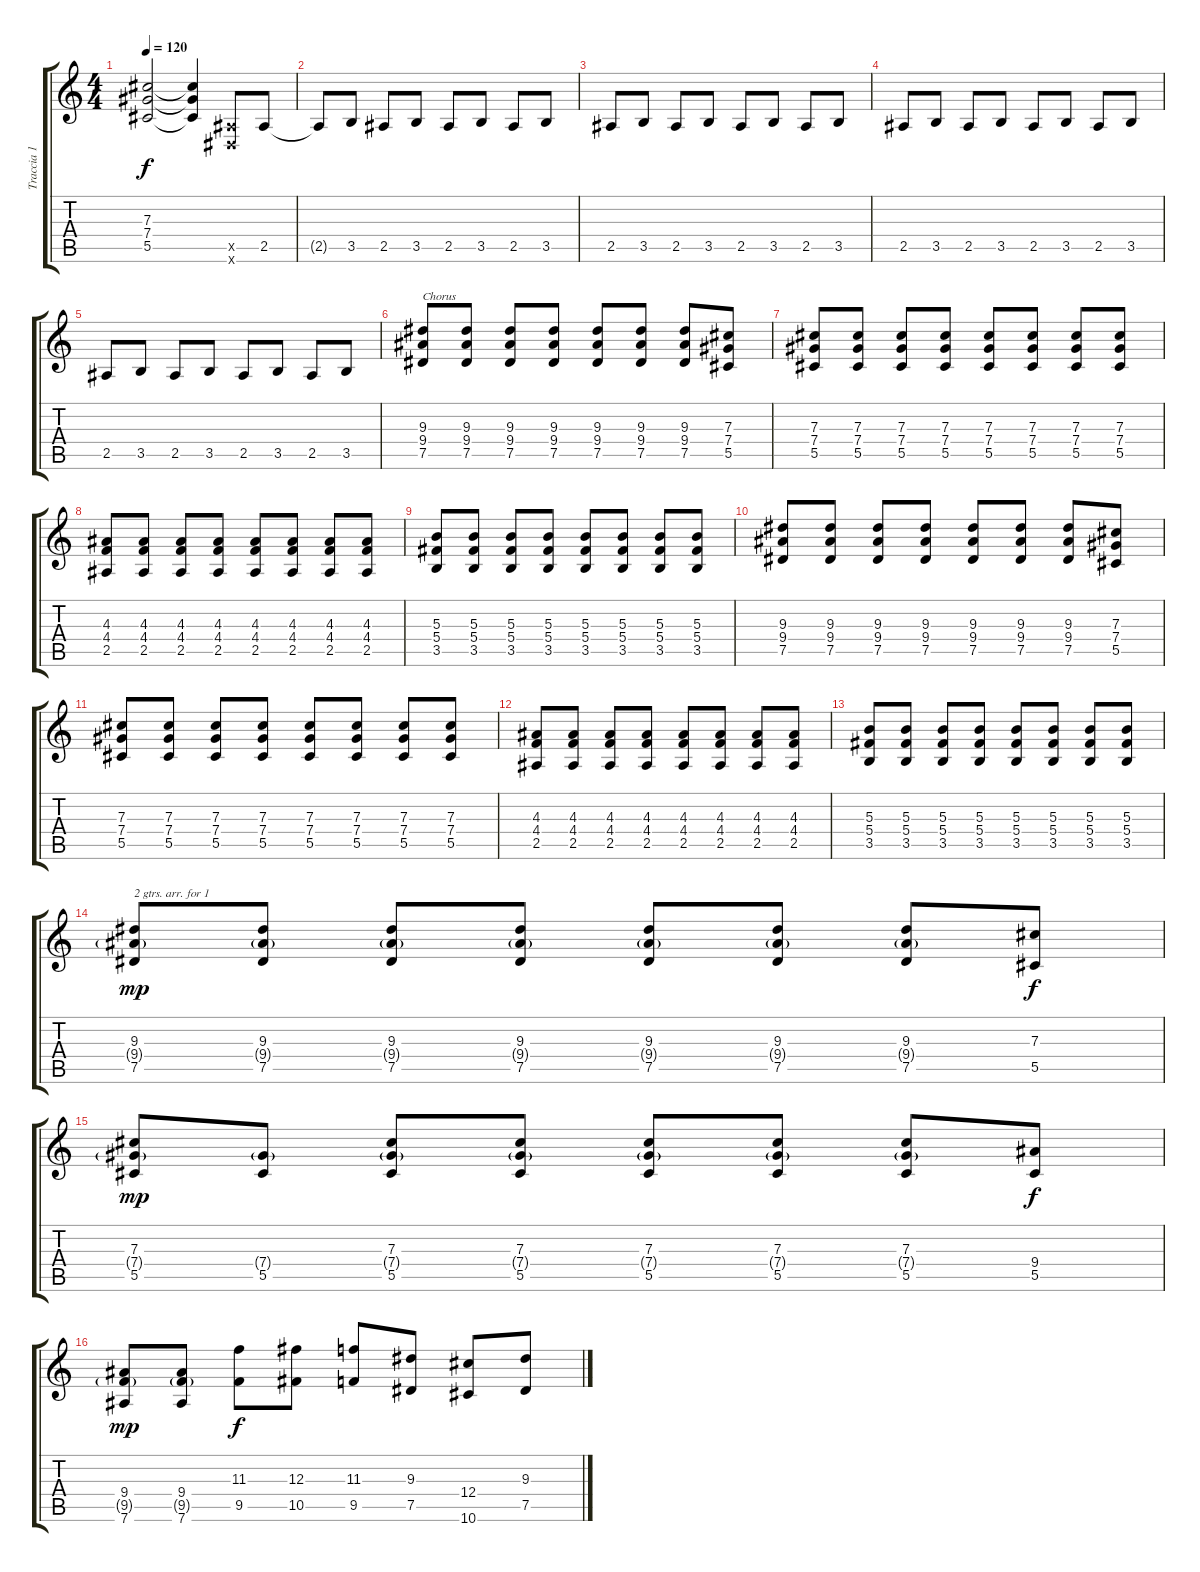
\track ("Traccia 1" "Traccia 1") {instrument distortionguitar}
\staff {score tabs}
\tuning (Eb4 Bb3 Gb3 Db3 Ab2 Eb2) {hide}
\ts (4 4)
\tempo 120
\clef g2
\ks c
(7.3 7.4 5.5).2{dy f} (7.3{t} 7.4{t} 5.5{t}).4 (2.5{x} 0.6{x}).8 2.5.8 |
2.5{t}.8 3.5.8 2.5.8 3.5.8 2.5.8 3.5.8 2.5.8 3.5.8 |
2.5.8 3.5.8 2.5.8 3.5.8 2.5.8 3.5.8 2.5.8 3.5.8 |
2.5.8 3.5.8 2.5.8 3.5.8 2.5.8 3.5.8 2.5.8 3.5.8 |
2.5.8 3.5.8 2.5.8 3.5.8 2.5.8 3.5.8 2.5.8 3.5.8 |
(9.3 9.4 7.5).8{txt "Chorus"} (9.3 9.4 7.5).8 (9.3 9.4 7.5).8 (9.3 9.4 7.5).8 (9.3 9.4 7.5).8 (9.3 9.4 7.5).8 (9.3 9.4 7.5).8 (7.3 7.4 5.5).8 |
(7.3 7.4 5.5).8 (7.3 7.4 5.5).8 (7.3 7.4 5.5).8 (7.3 7.4 5.5).8 (7.3 7.4 5.5).8 (7.3 7.4 5.5).8 (7.3 7.4 5.5).8 (7.3 7.4 5.5).8 |
(4.3 4.4 2.5).8 (4.3 4.4 2.5).8 (4.3 4.4 2.5).8 (4.3 4.4 2.5).8 (4.3 4.4 2.5).8 (4.3 4.4 2.5).8 (4.3 4.4 2.5).8 (4.3 4.4 2.5).8 |
(5.3 5.4 3.5).8 (5.3 5.4 3.5).8 (5.3 5.4 3.5).8 (5.3 5.4 3.5).8 (5.3 5.4 3.5).8 (5.3 5.4 3.5).8 (5.3 5.4 3.5).8 (5.3 5.4 3.5).8 |
(9.3 9.4 7.5).8 (9.3 9.4 7.5).8 (9.3 9.4 7.5).8 (9.3 9.4 7.5).8 (9.3 9.4 7.5).8 (9.3 9.4 7.5).8 (9.3 9.4 7.5).8 (7.3 7.4 5.5).8 |
(7.3 7.4 5.5).8 (7.3 7.4 5.5).8 (7.3 7.4 5.5).8 (7.3 7.4 5.5).8 (7.3 7.4 5.5).8 (7.3 7.4 5.5).8 (7.3 7.4 5.5).8 (7.3 7.4 5.5).8 |
(4.3 4.4 2.5).8 (4.3 4.4 2.5).8 (4.3 4.4 2.5).8 (4.3 4.4 2.5).8 (4.3 4.4 2.5).8 (4.3 4.4 2.5).8 (4.3 4.4 2.5).8 (4.3 4.4 2.5).8 |
(5.3 5.4 3.5).8 (5.3 5.4 3.5).8 (5.3 5.4 3.5).8 (5.3 5.4 3.5).8 (5.3 5.4 3.5).8 (5.3 5.4 3.5).8 (5.3 5.4 3.5).8 (5.3 5.4 3.5).8 |
(9.3 9.4{g} 7.5).8{txt "2 gtrs. arr. for 1" dy mp} (9.3 9.4{g} 7.5).8 (9.3 9.4{g} 7.5).8 (9.3 9.4{g} 7.5).8 (9.3 9.4{g} 7.5).8 (9.3 9.4{g} 7.5).8 (9.3 9.4{g} 7.5).8 (7.3 5.5).8{dy f} |
(7.3 7.4{g} 5.5).8{dy mp} (7.4{g} 5.5).8 (7.3 7.4{g} 5.5).8 (7.3 7.4{g} 5.5).8 (7.3 7.4{g} 5.5).8 (7.3 7.4{g} 5.5).8 (7.3 7.4{g} 5.5).8 (9.4 5.5).8{dy f} |
(9.4 9.5{g} 7.6).8{dy mp} (9.4 9.5{g} 7.6).8 (11.3 9.5).8{dy f} (12.3 10.5).8 (11.3 9.5).8 (9.3 7.5).8 (12.4 10.6).8 (9.3 7.5).8
